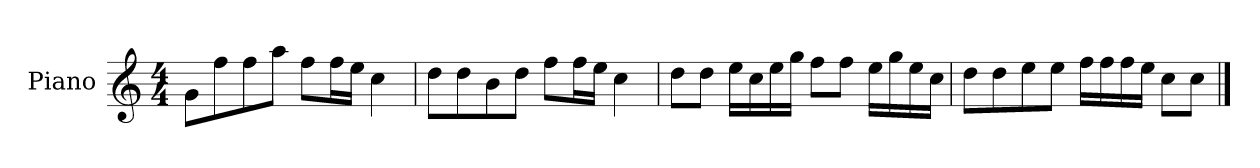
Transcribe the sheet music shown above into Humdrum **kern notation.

**kern
*part1
*staff1
*I"Piano
*I'P-no
*clefG2
*k[]
*M4/4
*MM90
=1
8g\L
8ff\
8ff\
8aa\J
8ff\L
16ff\L
16ee\JJ
4cc\
=2
8dd\L
8dd\
8b\
8dd\J
8ff\L
16ff\L
16ee\JJ
4cc\
=3
8dd\L
8dd\J
16ee\LL
16cc\
16ee\
16gg\JJ
8ff\L
8ff\J
16ee\LL
16gg\
16ee\
16cc\JJ
=4
8dd\L
8dd\
8ee\
8ee\J
16ff\LL
16ff\
16ff\
16ee\JJ
8cc\L
8cc\J
==
*-
